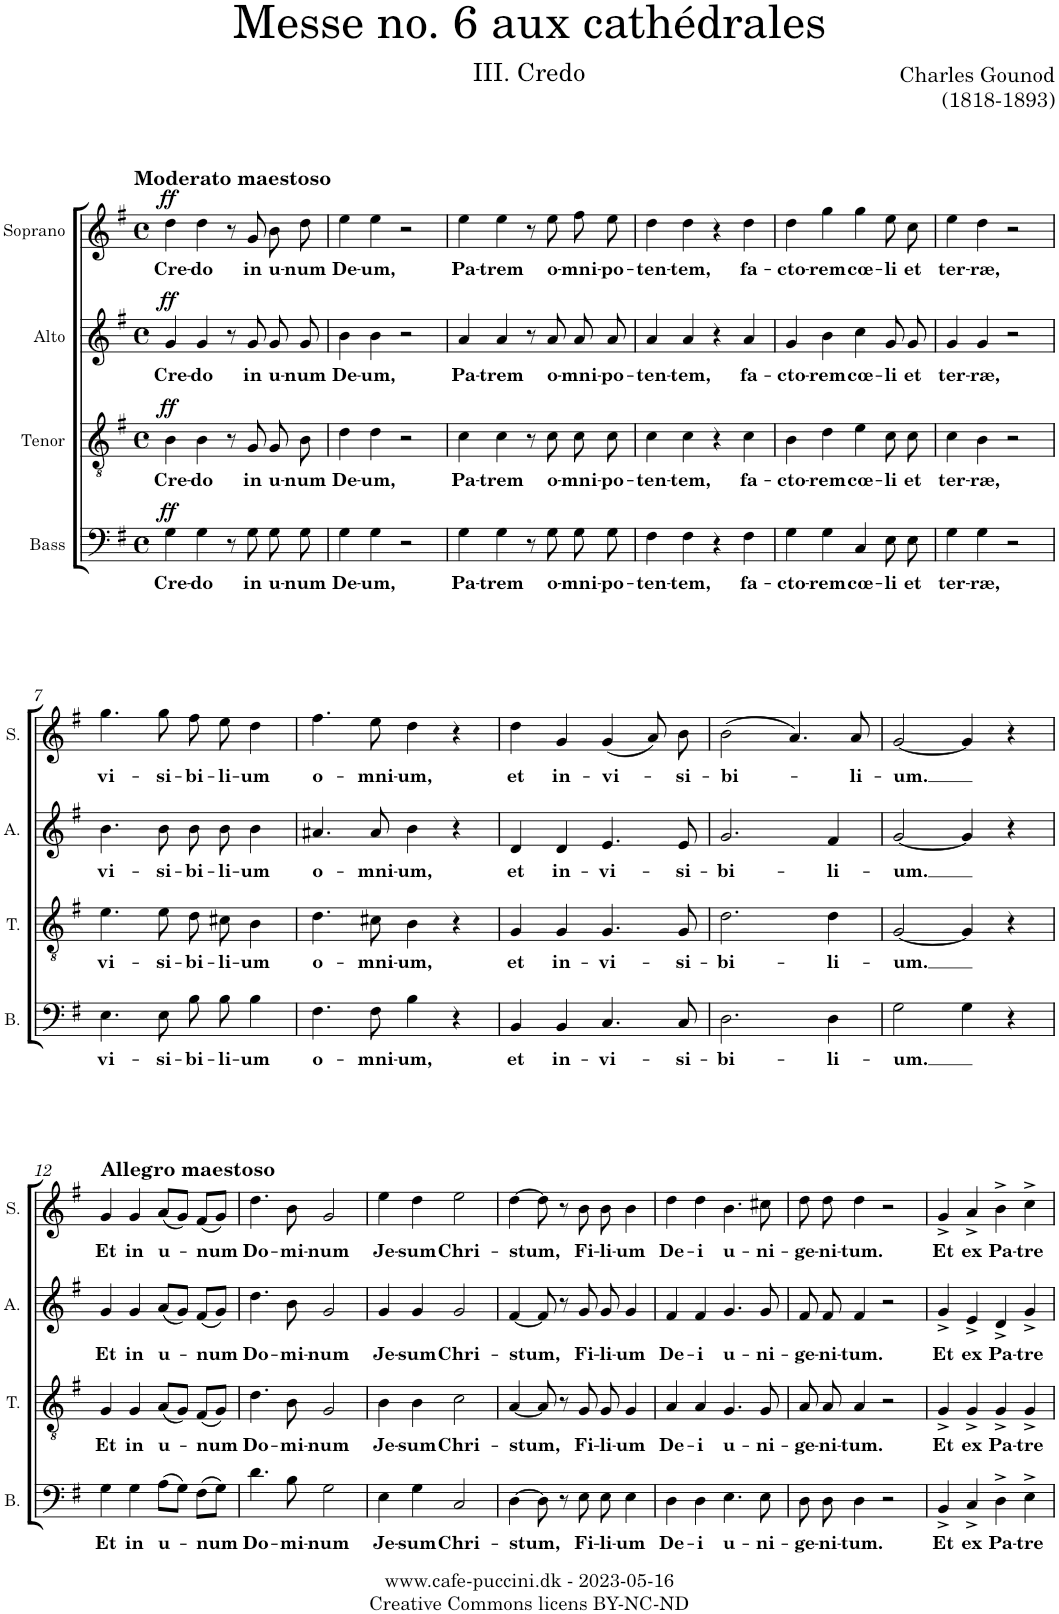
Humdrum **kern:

**kern	**text	**dynam	**kern	**text	**dynam	**kern	**text	**dynam	**kern	**text	**dynam
*part4	*part4	*part4	*part3	*part3	*part3	*part2	*part2	*part2	*part1	*part1	*part1
*staff4	*staff4	*staff4	*staff3	*staff3	*staff3	*staff2	*staff2	*staff2	*staff1	*staff1	*staff1
*I"Bass	*	*	*I"Tenor	*	*	*I"Alto	*	*	*I"Soprano	*	*
*I'B.	*	*	*I'T.	*	*	*I'A.	*	*	*I'S.	*	*
*clefF4	*	*	*clefGv2	*	*	*clefG2	*	*	*clefG2	*	*
*k[f#]	*	*	*k[f#]	*	*	*k[f#]	*	*	*k[f#]	*	*
*M4/4	*	*	*M4/4	*	*	*M4/4	*	*	*M4/4	*	*
*met(c)	*	*	*met(c)	*	*	*met(c)	*	*	*met(c)	*	*
=1	=1	=1	=1	=1	=1	=1	=1	=1	=1	=1	=1
!	!	!	!	!	!	!	!	!	!LO:TX:a:B:t=Moderato maestoso	!	!
!	!LO:LY:b	!LO:DY:a	!	!LO:LY:b	!LO:DY:a	!	!LO:LY:b	!LO:DY:a	!	!LO:LY:b	!LO:DY:a
4G\	Cre-	ff	4B\	Cre-	ff	4g/	Cre-	ff	4dd\	Cre-	ff
!	!LO:LY:b	!	!	!LO:LY:b	!	!	!LO:LY:b	!	!	!LO:LY:b	!
4G\	-do	.	4B\	-do	.	4g/	-do	.	4dd\	-do	.
8r	.	.	8r	.	.	8r	.	.	8r	.	.
!	!LO:LY:b	!	!	!LO:LY:b	!	!	!LO:LY:b	!	!	!LO:LY:b	!
8G\	in	.	8G/	in	.	8g/	in	.	8g/	in	.
!	!LO:LY:b	!	!	!LO:LY:b	!	!	!LO:LY:b	!	!	!LO:LY:b	!
8G\	u-	.	8G/	u-	.	8g/	u-	.	8b\	u-	.
!	!LO:LY:b	!	!	!LO:LY:b	!	!	!LO:LY:b	!	!	!LO:LY:b	!
8G\	-num	.	8B\	-num	.	8g/	-num	.	8dd\	-num	.
=2	=2	=2	=2	=2	=2	=2	=2	=2	=2	=2	=2
!	!LO:LY:b	!	!	!LO:LY:b	!	!	!LO:LY:b	!	!	!LO:LY:b	!
4G\	De-	.	4d\	De-	.	4b\	De-	.	4ee\	De-	.
!	!LO:LY:b	!	!	!LO:LY:b	!	!	!LO:LY:b	!	!	!LO:LY:b	!
4G\	-um,	.	4d\	-um,	.	4b\	-um,	.	4ee\	-um,	.
2r	.	.	2r	.	.	2r	.	.	2r	.	.
=3	=3	=3	=3	=3	=3	=3	=3	=3	=3	=3	=3
!	!LO:LY:b	!	!	!LO:LY:b	!	!	!LO:LY:b	!	!	!LO:LY:b	!
4G\	Pa-	.	4c\	Pa-	.	4a/	Pa-	.	4ee\	Pa-	.
!	!LO:LY:b	!	!	!LO:LY:b	!	!	!LO:LY:b	!	!	!LO:LY:b	!
4G\	-trem	.	4c\	-trem	.	4a/	-trem	.	4ee\	-trem	.
8r	.	.	8r	.	.	8r	.	.	8r	.	.
!	!LO:LY:b	!	!	!LO:LY:b	!	!	!LO:LY:b	!	!	!LO:LY:b	!
8G\	o-	.	8c\	o-	.	8a/	o-	.	8ee\	o-	.
!	!LO:LY:b	!	!	!LO:LY:b	!	!	!LO:LY:b	!	!	!LO:LY:b	!
8G\	-mni-	.	8c\	-mni-	.	8a/	-mni-	.	8ff#\	-mni-	.
!	!LO:LY:b	!	!	!LO:LY:b	!	!	!LO:LY:b	!	!	!LO:LY:b	!
8G\	-po-	.	8c\	-po-	.	8a/	-po-	.	8ee\	-po-	.
=4	=4	=4	=4	=4	=4	=4	=4	=4	=4	=4	=4
!	!LO:LY:b	!	!	!LO:LY:b	!	!	!LO:LY:b	!	!	!LO:LY:b	!
4F#\	-ten-	.	4c\	-ten-	.	4a/	-ten-	.	4dd\	-ten-	.
!	!LO:LY:b	!	!	!LO:LY:b	!	!	!LO:LY:b	!	!	!LO:LY:b	!
4F#\	-tem,	.	4c\	-tem,	.	4a/	-tem,	.	4dd\	-tem,	.
4r	.	.	4r	.	.	4r	.	.	4r	.	.
!	!LO:LY:b	!	!	!LO:LY:b	!	!	!LO:LY:b	!	!	!LO:LY:b	!
4F#\	fa-	.	4c\	fa-	.	4a/	fa-	.	4dd\	fa-	.
=5	=5	=5	=5	=5	=5	=5	=5	=5	=5	=5	=5
!	!LO:LY:b	!	!	!LO:LY:b	!	!	!LO:LY:b	!	!	!LO:LY:b	!
4G\	-cto-	.	4B\	-cto-	.	4g/	-cto-	.	4dd\	-cto-	.
!	!LO:LY:b	!	!	!LO:LY:b	!	!	!LO:LY:b	!	!	!LO:LY:b	!
4G\	-rem	.	4d\	-rem	.	4b\	-rem	.	4gg\	-rem	.
!	!LO:LY:b	!	!	!LO:LY:b	!	!	!LO:LY:b	!	!	!LO:LY:b	!
4C/	cœ-	.	4e\	cœ-	.	4cc\	cœ-	.	4gg\	cœ-	.
!	!LO:LY:b	!	!	!LO:LY:b	!	!	!LO:LY:b	!	!	!LO:LY:b	!
8E\	-li	.	8c\	-li	.	8g/	-li	.	8ee\	-li	.
!	!LO:LY:b	!	!	!LO:LY:b	!	!	!LO:LY:b	!	!	!LO:LY:b	!
8E\	et	.	8c\	et	.	8g/	et	.	8cc\	et	.
=6	=6	=6	=6	=6	=6	=6	=6	=6	=6	=6	=6
!	!LO:LY:b	!	!	!LO:LY:b	!	!	!LO:LY:b	!	!	!LO:LY:b	!
4G\	ter-	.	4c\	ter-	.	4g/	ter-	.	4ee\	ter-	.
!	!LO:LY:b	!	!	!LO:LY:b	!	!	!LO:LY:b	!	!	!LO:LY:b	!
4G\	-ræ,	.	4B\	-ræ,	.	4g/	-ræ,	.	4dd\	-ræ,	.
2r	.	.	2r	.	.	2r	.	.	2r	.	.
!!LO:LB:g=z
=7	=7	=7	=7	=7	=7	=7	=7	=7	=7	=7	=7
!	!LO:LY:b	!	!	!LO:LY:b	!	!	!LO:LY:b	!	!	!LO:LY:b	!
4.E\	vi-	.	4.e\	vi-	.	4.b\	vi-	.	4.gg\	vi-	.
!	!LO:LY:b	!	!	!LO:LY:b	!	!	!LO:LY:b	!	!	!LO:LY:b	!
8E\	-si-	.	8e\	-si-	.	8b\	-si-	.	8gg\	-si-	.
!	!LO:LY:b	!	!	!LO:LY:b	!	!	!LO:LY:b	!	!	!LO:LY:b	!
8B\	-bi-	.	8d\	-bi-	.	8b\	-bi-	.	8ff#\	-bi-	.
!	!LO:LY:b	!	!	!LO:LY:b	!	!	!LO:LY:b	!	!	!LO:LY:b	!
8B\	-li-	.	8c#X\	-li-	.	8b\	-li-	.	8ee\	-li-	.
!	!LO:LY:b	!	!	!LO:LY:b	!	!	!LO:LY:b	!	!	!LO:LY:b	!
4B\	-um	.	4B\	-um	.	4b\	-um	.	4dd\	-um	.
=8	=8	=8	=8	=8	=8	=8	=8	=8	=8	=8	=8
!	!LO:LY:b	!	!	!LO:LY:b	!	!	!LO:LY:b	!	!	!LO:LY:b	!
4.F#\	o-	.	4.d\	o-	.	4.a#X/	o-	.	4.ff#\	o-	.
!	!LO:LY:b	!	!	!LO:LY:b	!	!	!LO:LY:b	!	!	!LO:LY:b	!
8F#\	-mni-	.	8c#X\	-mni-	.	8a#/	-mni-	.	8ee\	-mni-	.
!	!LO:LY:b	!	!	!LO:LY:b	!	!	!LO:LY:b	!	!	!LO:LY:b	!
4B\	-um,	.	4B\	-um,	.	4b\	-um,	.	4dd\	-um,	.
4r	.	.	4r	.	.	4r	.	.	4r	.	.
=9	=9	=9	=9	=9	=9	=9	=9	=9	=9	=9	=9
!	!LO:LY:b	!	!	!LO:LY:b	!	!	!LO:LY:b	!	!	!LO:LY:b	!
4BB/	et	.	4G/	et	.	4d/	et	.	4dd\	et	.
!	!LO:LY:b	!	!	!LO:LY:b	!	!	!LO:LY:b	!	!	!LO:LY:b	!
4BB/	in-	.	4G/	in-	.	4d/	in-	.	4g/	in-	.
!	!LO:LY:b	!	!	!LO:LY:b	!	!	!LO:LY:b	!	!	!LO:LY:b	!
4.C/	-vi-	.	4.G/	-vi-	.	4.e/	-vi-	.	(4g/	-vi-	.
.	.	.	.	.	.	.	.	.	8a/)	.	.
!	!LO:LY:b	!	!	!LO:LY:b	!	!	!LO:LY:b	!	!	!LO:LY:b	!
8C/	-si-	.	8G/	-si-	.	8e/	-si-	.	8b\	-si-	.
=10	=10	=10	=10	=10	=10	=10	=10	=10	=10	=10	=10
!	!LO:LY:b	!	!	!LO:LY:b	!	!	!LO:LY:b	!	!	!LO:LY:b	!
2.D\	-bi-	.	2.d\	-bi-	.	2.g/	-bi-	.	(2b\	-bi-	.
.	.	.	.	.	.	.	.	.	4.a/)	.	.
!	!LO:LY:b	!	!	!LO:LY:b	!	!	!LO:LY:b	!	!	!	!
4D\	-li-	.	4d\	-li-	.	4f#/	-li-	.	.	.	.
!	!	!	!	!	!	!	!	!	!	!LO:LY:b	!
.	.	.	.	.	.	.	.	.	8a/	-li-	.
=11	=11	=11	=11	=11	=11	=11	=11	=11	=11	=11	=11
!	!LO:LY:b	!	!	!LO:LY:b	!	!	!LO:LY:b	!	!	!LO:LY:b	!
2G\	-um.	.	[2G/	-um.	.	[2g/	-um.	.	[2g/	-um.	.
4G\	.	.	4G/]	.	.	4g/]	.	.	4g/]	.	.
4r	.	.	4r	.	.	4r	.	.	4r	.	.
!!LO:LB:g=z
=12	=12	=12	=12	=12	=12	=12	=12	=12	=12	=12	=12
!	!	!	!	!	!	!	!	!	!LO:TX:a:B:t=Allegro maestoso	!	!
!	!LO:LY:b	!	!	!LO:LY:b	!	!	!LO:LY:b	!	!	!LO:LY:b	!
4G\	Et	.	4G/	Et	.	4g/	Et	.	4g/	Et	.
!	!LO:LY:b	!	!	!LO:LY:b	!	!	!LO:LY:b	!	!	!LO:LY:b	!
4G\	in	.	4G/	in	.	4g/	in	.	4g/	in	.
!	!LO:LY:b	!	!	!LO:LY:b	!	!	!LO:LY:b	!	!	!LO:LY:b	!
(8A\L	u-	.	(8A/L	u-	.	(8a/L	u-	.	(8a/L	u-	.
8G\J)	.	.	8G/J)	.	.	8g/J)	.	.	8g/J)	.	.
!	!LO:LY:b	!	!	!LO:LY:b	!	!	!LO:LY:b	!	!	!LO:LY:b	!
(8F#\L	-num	.	(8F#/L	-num	.	(8f#/L	-num	.	(8f#/L	-num	.
8G\J)	.	.	8G/J)	.	.	8g/J)	.	.	8g/J)	.	.
=13	=13	=13	=13	=13	=13	=13	=13	=13	=13	=13	=13
!	!LO:LY:b	!	!	!LO:LY:b	!	!	!LO:LY:b	!	!	!LO:LY:b	!
4.d\	Do-	.	4.d\	Do-	.	4.dd\	Do-	.	4.dd\	Do-	.
!	!LO:LY:b	!	!	!LO:LY:b	!	!	!LO:LY:b	!	!	!LO:LY:b	!
8B\	-mi-	.	8B\	-mi-	.	8b\	-mi-	.	8b\	-mi-	.
!	!LO:LY:b	!	!	!LO:LY:b	!	!	!LO:LY:b	!	!	!LO:LY:b	!
2G\	-num	.	2G/	-num	.	2g/	-num	.	2g/	-num	.
=14	=14	=14	=14	=14	=14	=14	=14	=14	=14	=14	=14
!	!LO:LY:b	!	!	!LO:LY:b	!	!	!LO:LY:b	!	!	!LO:LY:b	!
4E\	Je-	.	4B\	Je-	.	4g/	Je-	.	4ee\	Je-	.
!	!LO:LY:b	!	!	!LO:LY:b	!	!	!LO:LY:b	!	!	!LO:LY:b	!
4G\	-sum	.	4B\	-sum	.	4g/	-sum	.	4dd\	-sum	.
!	!LO:LY:b	!	!	!LO:LY:b	!	!	!LO:LY:b	!	!	!LO:LY:b	!
2C/	Chri-	.	2c\	Chri-	.	2g/	Chri-	.	2ee\	Chri-	.
=15	=15	=15	=15	=15	=15	=15	=15	=15	=15	=15	=15
!	!LO:LY:b	!	!	!LO:LY:b	!	!	!LO:LY:b	!	!	!LO:LY:b	!
[4D\	-stum,	.	[4A/	-stum,	.	[4f#/	-stum,	.	[4dd\	-stum,	.
8D\]	.	.	8A/]	.	.	8f#/]	.	.	8dd\]	.	.
8r	.	.	8r	.	.	8r	.	.	8r	.	.
!	!LO:LY:b	!	!	!LO:LY:b	!	!	!LO:LY:b	!	!	!LO:LY:b	!
8E\	Fi-	.	8G/	Fi-	.	8g/	Fi-	.	8b\	Fi-	.
!	!LO:LY:b	!	!	!LO:LY:b	!	!	!LO:LY:b	!	!	!LO:LY:b	!
8E\	-li-	.	8G/	-li-	.	8g/	-li-	.	8b\	-li-	.
!	!LO:LY:b	!	!	!LO:LY:b	!	!	!LO:LY:b	!	!	!LO:LY:b	!
4E\	-um	.	4G/	-um	.	4g/	-um	.	4b\	-um	.
=16	=16	=16	=16	=16	=16	=16	=16	=16	=16	=16	=16
!	!LO:LY:b	!	!	!LO:LY:b	!	!	!LO:LY:b	!	!	!LO:LY:b	!
4D\	De-	.	4A/	De-	.	4f#/	De-	.	4dd\	De-	.
!	!LO:LY:b	!	!	!LO:LY:b	!	!	!LO:LY:b	!	!	!LO:LY:b	!
4D\	-i	.	4A/	-i	.	4f#/	-i	.	4dd\	-i	.
!	!LO:LY:b	!	!	!LO:LY:b	!	!	!LO:LY:b	!	!	!LO:LY:b	!
4.E\	u-	.	4.G/	u-	.	4.g/	u-	.	4.b\	u-	.
!	!LO:LY:b	!	!	!LO:LY:b	!	!	!LO:LY:b	!	!	!LO:LY:b	!
8E\	-ni-	.	8G/	-ni-	.	8g/	-ni-	.	8cc#X\	-ni-	.
=17	=17	=17	=17	=17	=17	=17	=17	=17	=17	=17	=17
!	!LO:LY:b	!	!	!LO:LY:b	!	!	!LO:LY:b	!	!	!LO:LY:b	!
8D\	-ge-	.	8A/	-ge-	.	8f#/	-ge-	.	8dd\	-ge-	.
!	!LO:LY:b	!	!	!LO:LY:b	!	!	!LO:LY:b	!	!	!LO:LY:b	!
8D\	-ni-	.	8A/	-ni-	.	8f#/	-ni-	.	8dd\	-ni-	.
!	!LO:LY:b	!	!	!LO:LY:b	!	!	!LO:LY:b	!	!	!LO:LY:b	!
4D\	-tum.	.	4A/	-tum.	.	4f#/	-tum.	.	4dd\	-tum.	.
2r	.	.	2r	.	.	2r	.	.	2r	.	.
=18	=18	=18	=18	=18	=18	=18	=18	=18	=18	=18	=18
!	!LO:LY:b	!	!	!LO:LY:b	!	!	!LO:LY:b	!	!	!LO:LY:b	!
4BB^/	Et	.	4G^/	Et	.	4g^/	Et	.	4g^/	Et	.
!	!LO:LY:b	!	!	!LO:LY:b	!	!	!LO:LY:b	!	!	!LO:LY:b	!
4C^/	ex	.	4G^/	ex	.	4e^/	ex	.	4a^/	ex	.
!	!LO:LY:b	!	!	!LO:LY:b	!	!	!LO:LY:b	!	!	!LO:LY:b	!
4D^\	Pa-	.	4G^/	Pa-	.	4d^/	Pa-	.	4b^\	Pa-	.
!	!LO:LY:b	!	!	!LO:LY:b	!	!	!LO:LY:b	!	!	!LO:LY:b	!
4E^\	-tre	.	4G^/	-tre	.	4g^/	-tre	.	4cc^\	-tre	.
=	=	=	=	=	=	=	=	=	=	=	=
*-	*-	*-	*-	*-	*-	*-	*-	*-	*-	*-	*-
